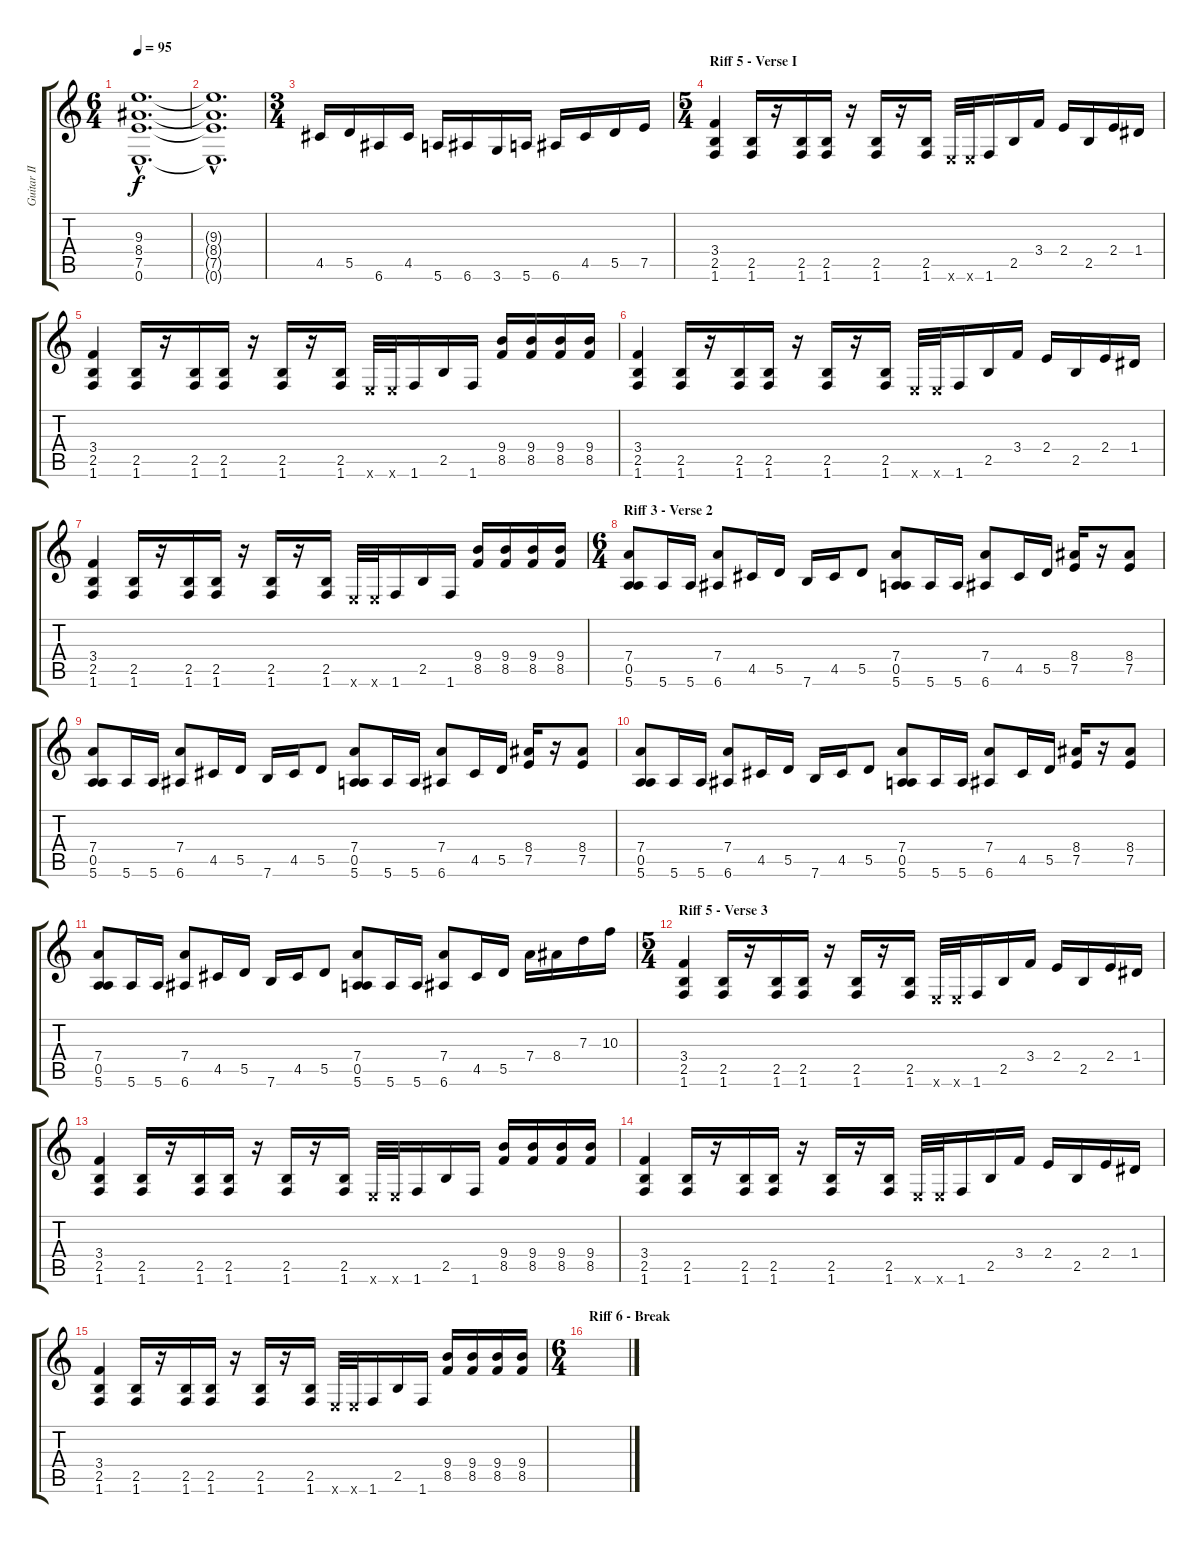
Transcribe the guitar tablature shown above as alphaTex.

\track ("Guitar II" "Guitar II") {instrument distortionguitar}
\staff {score tabs}
\tuning (E4 B3 G3 D3 A2 E2) {hide}
\ts (6 4)
\tempo 95
\clef g2
\ks c
(9.3{hac t} 8.4{hac t} 7.5{hac t} 0.6{hac t}).1{d dy f} |
(9.3{hac t} 8.4{hac t} 7.5{hac t} 0.6{hac t}).1{d} |
\ts (3 4)
4.5.16 5.5.16 6.6.16 4.5.16 5.6.16 6.6.16 3.6.16 5.6.16 6.6.16 4.5.16 5.5.16 7.5.16 |
\ts (5 4)
\section ("" "Riff 5 - Verse I")
(3.4 2.5 1.6).4 (2.5 1.6).16 r.16 (2.5 1.6).16 (2.5 1.6).16 r.16 (2.5 1.6).16 r.16 (2.5 1.6).16 0.6{x}.32 0.6{x}.32 1.6.16 2.5.16 3.4.16 2.4.16 2.5.16 2.4.16 1.4.16 |
(3.4 2.5 1.6).4 (2.5 1.6).16 r.16 (2.5 1.6).16 (2.5 1.6).16 r.16 (2.5 1.6).16 r.16 (2.5 1.6).16 0.6{x}.32 0.6{x}.32 1.6.16 2.5.16 1.6.16 (9.4 8.5).16 (9.4 8.5).16 (9.4 8.5).16 (9.4 8.5).16 |
(3.4 2.5 1.6).4 (2.5 1.6).16 r.16 (2.5 1.6).16 (2.5 1.6).16 r.16 (2.5 1.6).16 r.16 (2.5 1.6).16 0.6{x}.32 0.6{x}.32 1.6.16 2.5.16 3.4.16 2.4.16 2.5.16 2.4.16 1.4.16 |
(3.4 2.5 1.6).4 (2.5 1.6).16 r.16 (2.5 1.6).16 (2.5 1.6).16 r.16 (2.5 1.6).16 r.16 (2.5 1.6).16 0.6{x}.32 0.6{x}.32 1.6.16 2.5.16 1.6.16 (9.4 8.5).16 (9.4 8.5).16 (9.4 8.5).16 (9.4 8.5).16 |
\ts (6 4)
\section ("" "Riff 3 - Verse 2")
(7.4 0.5 5.6).8 5.6.16 5.6.16 (7.4 6.6).8 4.5.16 5.5.16 7.6.16 4.5.16 5.5.8 (7.4 0.5 5.6).8 5.6.16 5.6.16 (7.4 6.6).8 4.5.16 5.5.16 (8.4 7.5).16 r.16 (8.4 7.5).8 |
(7.4 0.5 5.6).8 5.6.16 5.6.16 (7.4 6.6).8 4.5.16 5.5.16 7.6.16 4.5.16 5.5.8 (7.4 0.5 5.6).8 5.6.16 5.6.16 (7.4 6.6).8 4.5.16 5.5.16 (8.4 7.5).16 r.16 (8.4 7.5).8 |
(7.4 0.5 5.6).8 5.6.16 5.6.16 (7.4 6.6).8 4.5.16 5.5.16 7.6.16 4.5.16 5.5.8 (7.4 0.5 5.6).8 5.6.16 5.6.16 (7.4 6.6).8 4.5.16 5.5.16 (8.4 7.5).16 r.16 (8.4 7.5).8 |
(7.4 0.5 5.6).8 5.6.16 5.6.16 (7.4 6.6).8 4.5.16 5.5.16 7.6.16 4.5.16 5.5.8 (7.4 0.5 5.6).8 5.6.16 5.6.16 (7.4 6.6).8 4.5.16 5.5.16 7.4.16 8.4.16 7.3.16 10.3.16 |
\ts (5 4)
\section ("" "Riff 5 - Verse 3")
(3.4 2.5 1.6).4 (2.5 1.6).16 r.16 (2.5 1.6).16 (2.5 1.6).16 r.16 (2.5 1.6).16 r.16 (2.5 1.6).16 0.6{x}.32 0.6{x}.32 1.6.16 2.5.16 3.4.16 2.4.16 2.5.16 2.4.16 1.4.16 |
(3.4 2.5 1.6).4 (2.5 1.6).16 r.16 (2.5 1.6).16 (2.5 1.6).16 r.16 (2.5 1.6).16 r.16 (2.5 1.6).16 0.6{x}.32 0.6{x}.32 1.6.16 2.5.16 1.6.16 (9.4 8.5).16 (9.4 8.5).16 (9.4 8.5).16 (9.4 8.5).16 |
(3.4 2.5 1.6).4 (2.5 1.6).16 r.16 (2.5 1.6).16 (2.5 1.6).16 r.16 (2.5 1.6).16 r.16 (2.5 1.6).16 0.6{x}.32 0.6{x}.32 1.6.16 2.5.16 3.4.16 2.4.16 2.5.16 2.4.16 1.4.16 |
(3.4 2.5 1.6).4 (2.5 1.6).16 r.16 (2.5 1.6).16 (2.5 1.6).16 r.16 (2.5 1.6).16 r.16 (2.5 1.6).16 0.6{x}.32 0.6{x}.32 1.6.16 2.5.16 1.6.16 (9.4 8.5).16 (9.4 8.5).16 (9.4 8.5).16 (9.4 8.5).16 |
\ts (6 4)
\section ("" "Riff 6 - Break")
